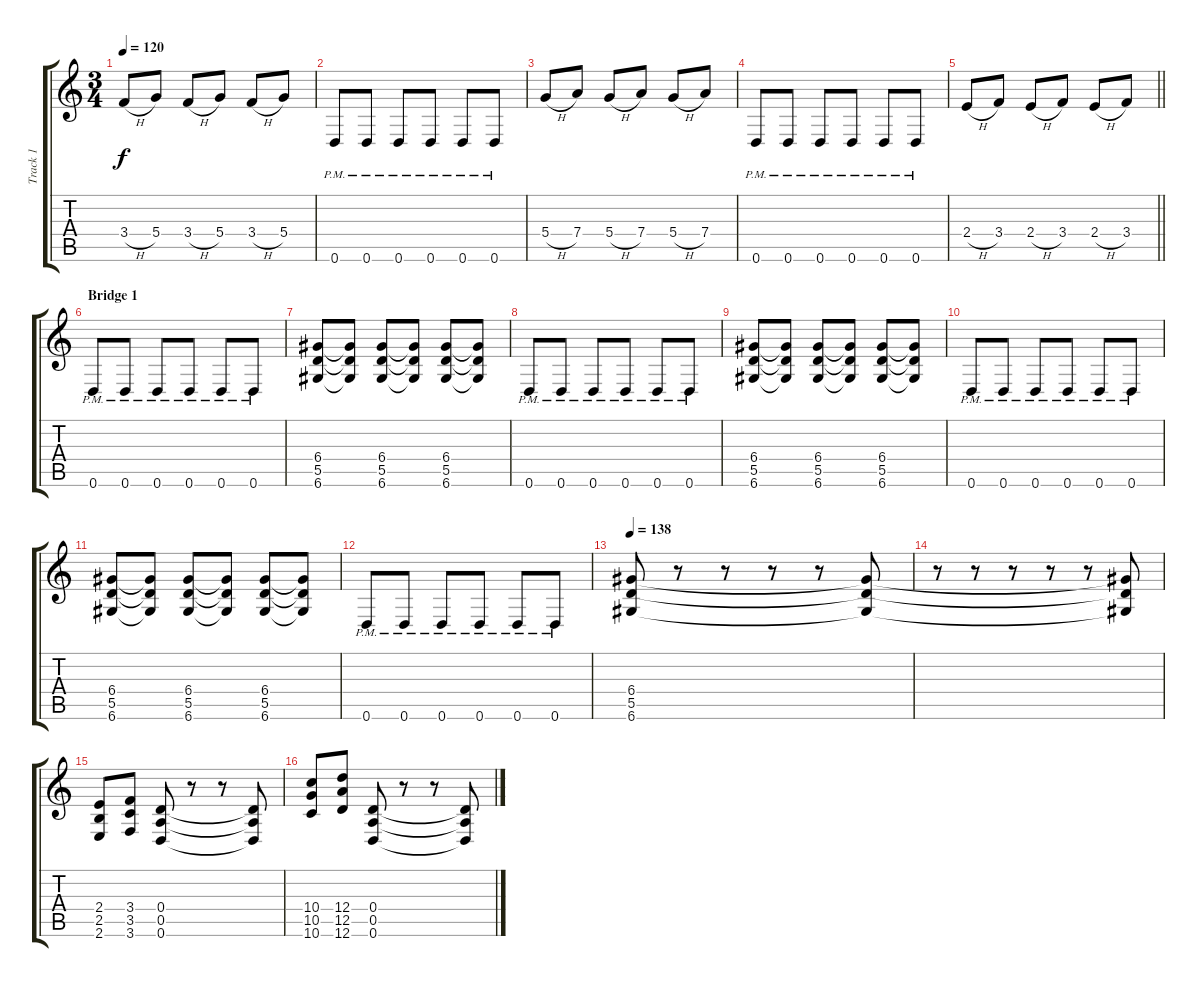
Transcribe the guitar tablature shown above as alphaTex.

\track ("Track 1" "Track 1") {instrument distortionguitar}
\staff {score tabs}
\tuning (E4 B3 G3 D3 A2 D2) {hide}
\ts (3 4)
\tempo 120
\clef g2
\ks c
3.4{h}.8{dy f} 5.4.8 3.4{h}.8 5.4.8 3.4{h}.8 5.4.8 |
0.6{pm}.8 0.6{pm}.8 0.6{pm}.8 0.6{pm}.8 0.6{pm}.8 0.6{pm}.8 |
5.4{h}.8 7.4.8 5.4{h}.8 7.4.8 5.4{h}.8 7.4.8 |
0.6{pm}.8 0.6{pm}.8 0.6{pm}.8 0.6{pm}.8 0.6{pm}.8 0.6{pm}.8 |
\barLineRight lightlight
2.4{h}.8 3.4.8 2.4{h}.8 3.4.8 2.4{h}.8 3.4.8 |
\section ("" "Bridge 1")
0.6{pm}.8 0.6{pm}.8 0.6{pm}.8 0.6{pm}.8 0.6{pm}.8 0.6{pm}.8 |
(6.4 5.5 6.6).8 (6.4{t} 5.5{t} 6.6{t}).8 (6.4 5.5 6.6).8 (6.4{t} 5.5{t} 6.6{t}).8 (6.4 5.5 6.6).8 (6.4{t} 5.5{t} 6.6{t}).8 |
0.6{pm}.8 0.6{pm}.8 0.6{pm}.8 0.6{pm}.8 0.6{pm}.8 0.6{pm}.8 |
(6.4 5.5 6.6).8 (6.4{t} 5.5{t} 6.6{t}).8 (6.4 5.5 6.6).8 (6.4{t} 5.5{t} 6.6{t}).8 (6.4 5.5 6.6).8 (6.4{t} 5.5{t} 6.6{t}).8 |
0.6{pm}.8 0.6{pm}.8 0.6{pm}.8 0.6{pm}.8 0.6{pm}.8 0.6{pm}.8 |
(6.4 5.5 6.6).8 (6.4{t} 5.5{t} 6.6{t}).8 (6.4 5.5 6.6).8 (6.4{t} 5.5{t} 6.6{t}).8 (6.4 5.5 6.6).8 (6.4{t} 5.5{t} 6.6{t}).8 |
0.6{pm}.8 0.6{pm}.8 0.6{pm}.8 0.6{pm}.8 0.6{pm}.8 0.6{pm}.8 |
\tempo 138
(6.4 5.5 6.6).8 r.8 r.8 r.8 r.8 (6.4{t} 5.5{t} 6.6{t}).8 |
r.8 r.8 r.8 r.8 r.8 (6.4{t} 5.5{t} 6.6{t}).8 |
(2.4 2.5 2.6).8 (3.4 3.5 3.6).8 (0.4 0.5 0.6).8 r.8 r.8 (0.4{t} 0.5{t} 0.6{t}).8 |
(10.4 10.5 10.6).8 (12.4 12.5 12.6).8 (0.4 0.5 0.6).8 r.8 r.8 (0.4{t} 0.5{t} 0.6{t}).8
